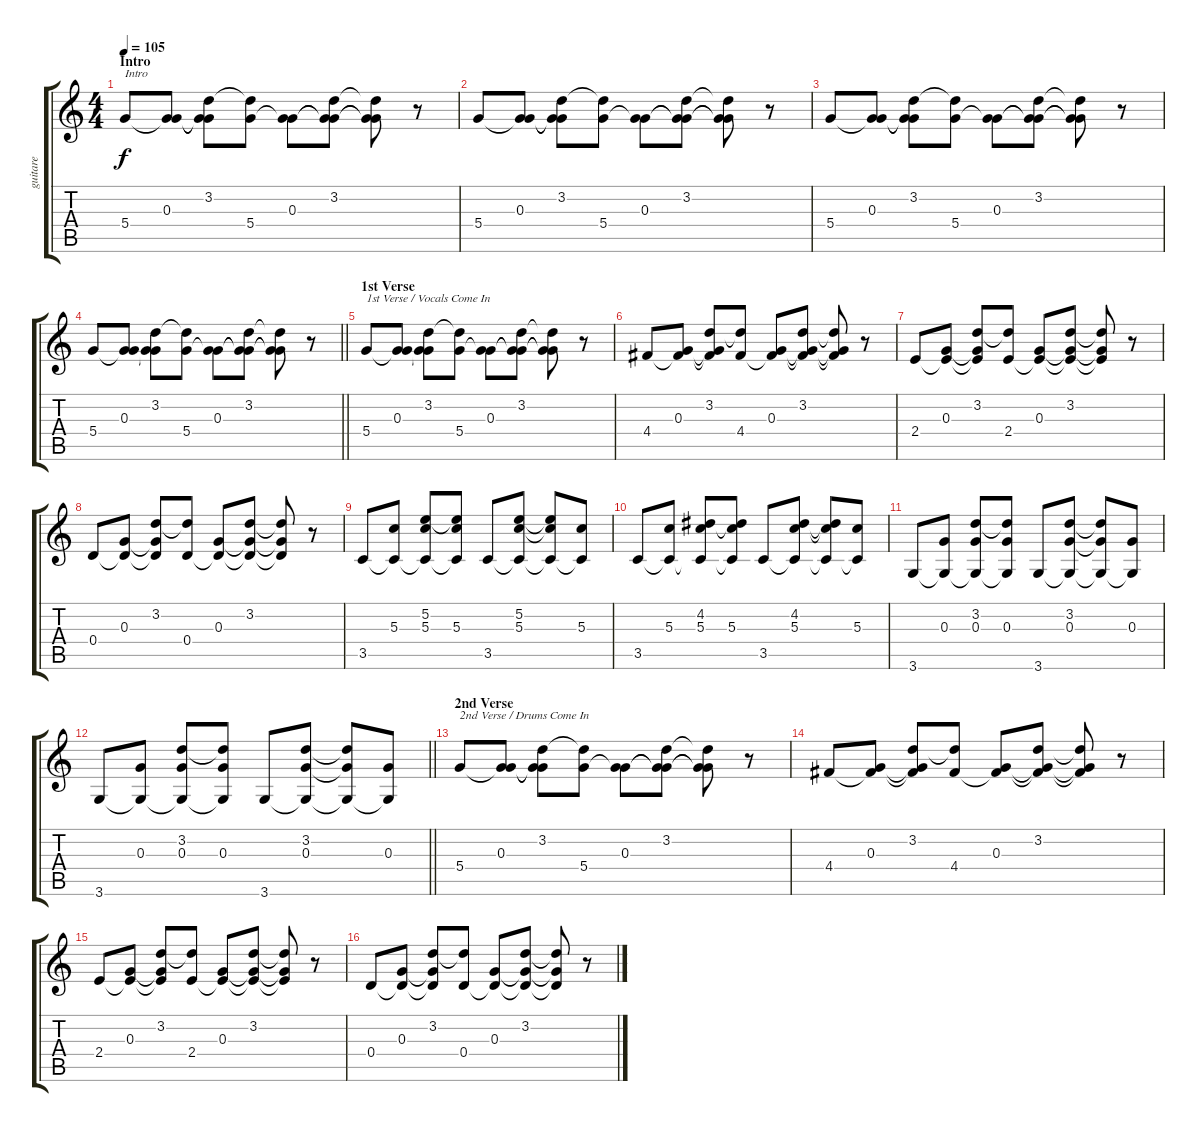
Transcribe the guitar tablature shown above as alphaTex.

\track ("guitare" "guitare") {instrument acousticguitarnylon}
\staff {score tabs}
\tuning (E4 B3 G3 D3 A2 E2) {hide}
\ts (4 4)
\section ("" "Intro")
\tempo 105
\clef g2
\ks c
5.4.8{txt "Intro" dy f instrument acousticguitarnylon} (0.3 5.4{t}).8 (3.2 0.3{t} 5.4{t}).8 (3.2{t} 5.4).8 (0.3 5.4{t}).8 (3.2 0.3{t} 5.4{t}).8 (3.2{t} 0.3{t} 5.4{t}).8 r.8 |
5.4.8 (0.3 5.4{t}).8 (3.2 0.3{t} 5.4{t}).8 (3.2{t} 5.4).8 (0.3 5.4{t}).8 (3.2 0.3{t} 5.4{t}).8 (3.2{t} 0.3{t} 5.4{t}).8 r.8 |
5.4.8 (0.3 5.4{t}).8 (3.2 0.3{t} 5.4{t}).8 (3.2{t} 5.4).8 (0.3 5.4{t}).8 (3.2 0.3{t} 5.4{t}).8 (3.2{t} 0.3{t} 5.4{t}).8 r.8 |
\barLineRight lightlight
5.4.8 (0.3 5.4{t}).8 (3.2 0.3{t} 5.4{t}).8 (3.2{t} 5.4).8 (0.3 5.4{t}).8 (3.2 0.3{t} 5.4{t}).8 (3.2{t} 0.3{t} 5.4{t}).8 r.8 |
\section ("" "1st Verse")
5.4.8{txt "1st Verse / Vocals Come In"} (0.3 5.4{t}).8 (3.2 0.3{t} 5.4{t}).8 (3.2{t} 5.4).8 (0.3 5.4{t}).8 (3.2 0.3{t} 5.4{t}).8 (3.2{t} 0.3{t} 5.4{t}).8 r.8 |
4.4.8 (0.3 4.4{t}).8 (3.2 0.3{t} 4.4{t}).8 (3.2{t} 4.4).8 (0.3 4.4{t}).8 (3.2 0.3{t} 4.4{t}).8 (3.2{t} 0.3{t} 4.4{t}).8 r.8 |
2.4.8 (0.3 2.4{t}).8 (3.2 0.3{t} 2.4{t}).8 (3.2{t} 2.4).8 (0.3 2.4{t}).8 (3.2 0.3{t} 2.4{t}).8 (3.2{t} 0.3{t} 2.4{t}).8 r.8 |
0.4.8 (0.3 0.4{t}).8 (3.2 0.3{t} 0.4{t}).8 (3.2{t} 0.4).8 (0.3 0.4{t}).8 (3.2 0.3{t} 0.4{t}).8 (3.2{t} 0.3{t} 0.4{t}).8 r.8 |
3.5.8 (5.3 3.5{t}).8 (5.2 5.3 3.5{t}).8 (5.2{t} 5.3 3.5{t}).8 3.5.8 (5.2 5.3 3.5{t}).8 (5.2{t} 5.3{t} 3.5{t}).8 (5.3 3.5{t}).8 |
3.5.8 (5.3 3.5{t}).8 (4.2 5.3 3.5{t}).8 (4.2{t} 5.3 3.5{t}).8 3.5.8 (4.2 5.3 3.5{t}).8 (4.2{t} 5.3{t} 3.5{t}).8 (5.3 3.5{t}).8 |
3.6.8 (0.3 3.6{t}).8 (3.2 0.3 3.6{t}).8 (3.2{t} 0.3 3.6{t}).8 3.6.8 (3.2 0.3 3.6{t}).8 (3.2{t} 0.3{t} 3.6{t}).8 (0.3 3.6{t}).8 |
\barLineRight lightlight
3.6.8 (0.3 3.6{t}).8 (3.2 0.3 3.6{t}).8 (3.2{t} 0.3 3.6{t}).8 3.6.8 (3.2 0.3 3.6{t}).8 (3.2{t} 0.3{t} 3.6{t}).8 (0.3 3.6{t}).8 |
\section ("" "2nd Verse")
5.4.8{txt "2nd Verse / Drums Come In"} (0.3 5.4{t}).8 (3.2 0.3{t} 5.4{t}).8 (3.2{t} 5.4).8 (0.3 5.4{t}).8 (3.2 0.3{t} 5.4{t}).8 (3.2{t} 0.3{t} 5.4{t}).8 r.8 |
4.4.8 (0.3 4.4{t}).8 (3.2 0.3{t} 4.4{t}).8 (3.2{t} 4.4).8 (0.3 4.4{t}).8 (3.2 0.3{t} 4.4{t}).8 (3.2{t} 0.3{t} 4.4{t}).8 r.8 |
2.4.8 (0.3 2.4{t}).8 (3.2 0.3{t} 2.4{t}).8 (3.2{t} 2.4).8 (0.3 2.4{t}).8 (3.2 0.3{t} 2.4{t}).8 (3.2{t} 0.3{t} 2.4{t}).8 r.8 |
0.4.8 (0.3 0.4{t}).8 (3.2 0.3{t} 0.4{t}).8 (3.2{t} 0.4).8 (0.3 0.4{t}).8 (3.2 0.3{t} 0.4{t}).8 (3.2{t} 0.3{t} 0.4{t}).8 r.8
